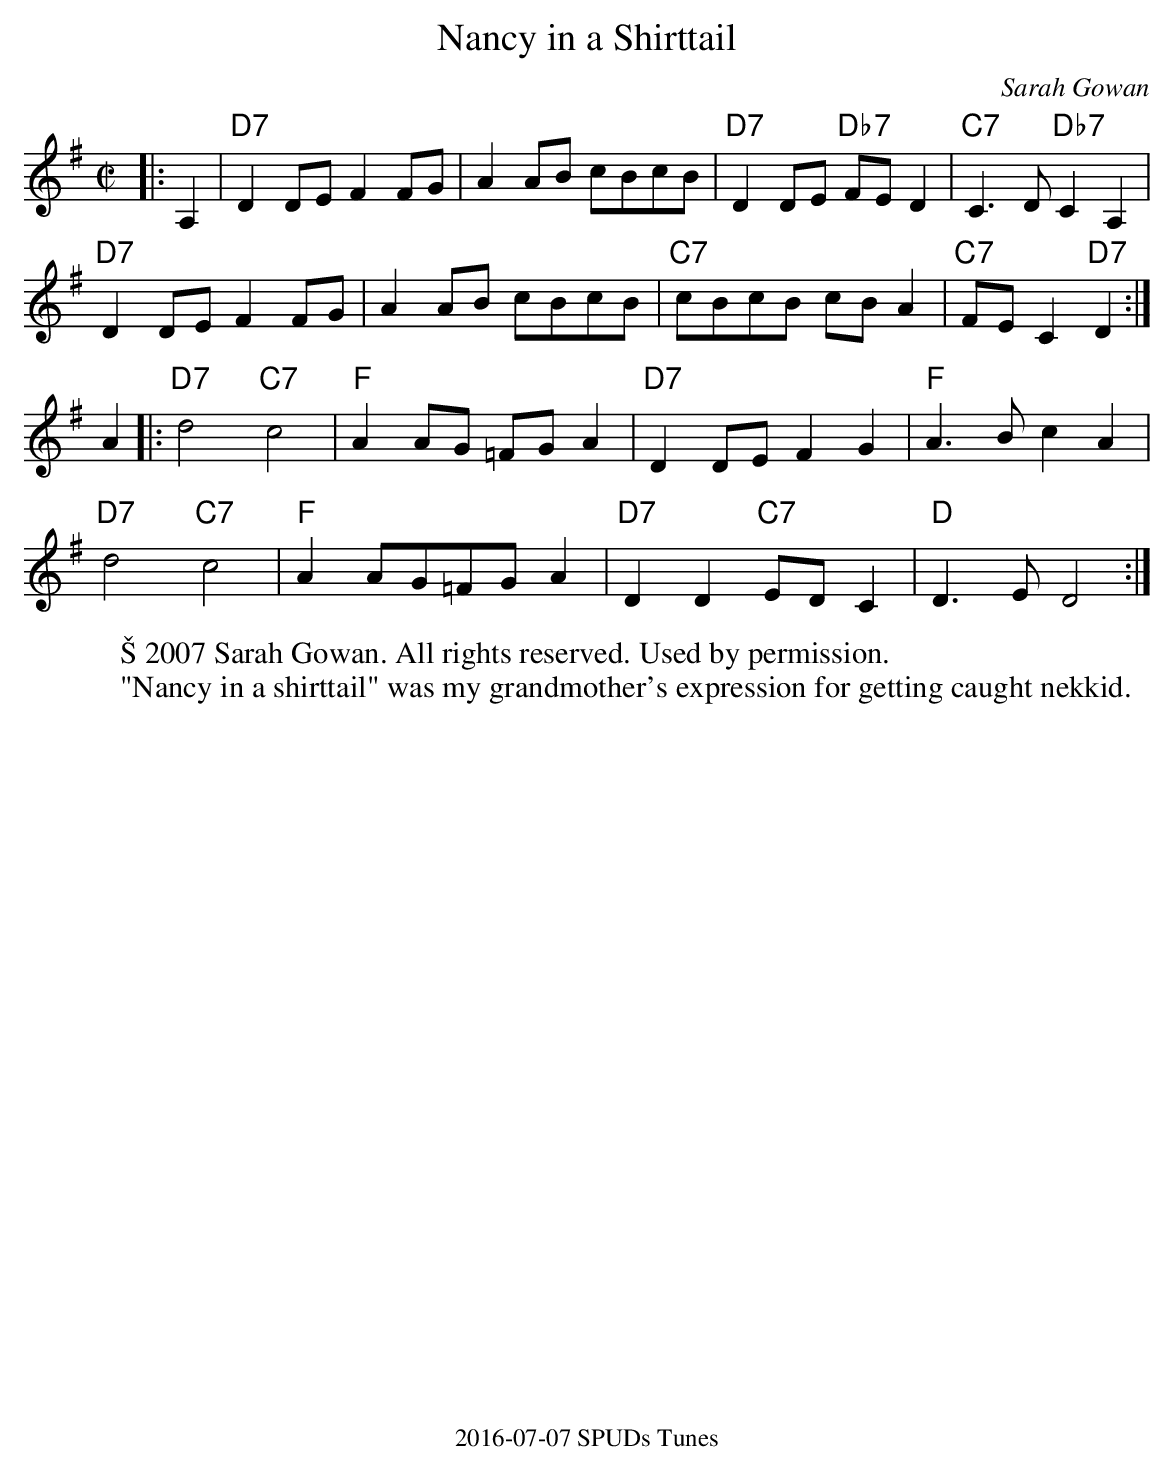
X:1
T:Nancy in a Shirttail
C:Sarah Gowan
M:C|
L:1/8
K:Dmix
|:A,2|"D7"D2DE F2FG|A2AB cBcB|"D7"D2DE"Db7" FED2|"C7"C2>D2"Db7"C2 A,2|
"D7"D2DE F2FG|A2AB cBcB|"C7"cBcB cBA2|"C7"FEC2"D7"D2:|
A2|:"D7"d4"C7"c4|"F"A2 AG =FGA2|"D7"D2 DEF2G2|"F"A2>B2c2A2|
"D7"d4"C7"c4|"F"A2 AG=FGA2|"D7"D2 D2 "C7"EDC2|"D"D2>E2D4:|
W: Š 2007 Sarah Gowan. All rights reserved. Used by permission.
W:"Nancy in a shirttail" was my grandmother's expression for getting caught nekkid.
